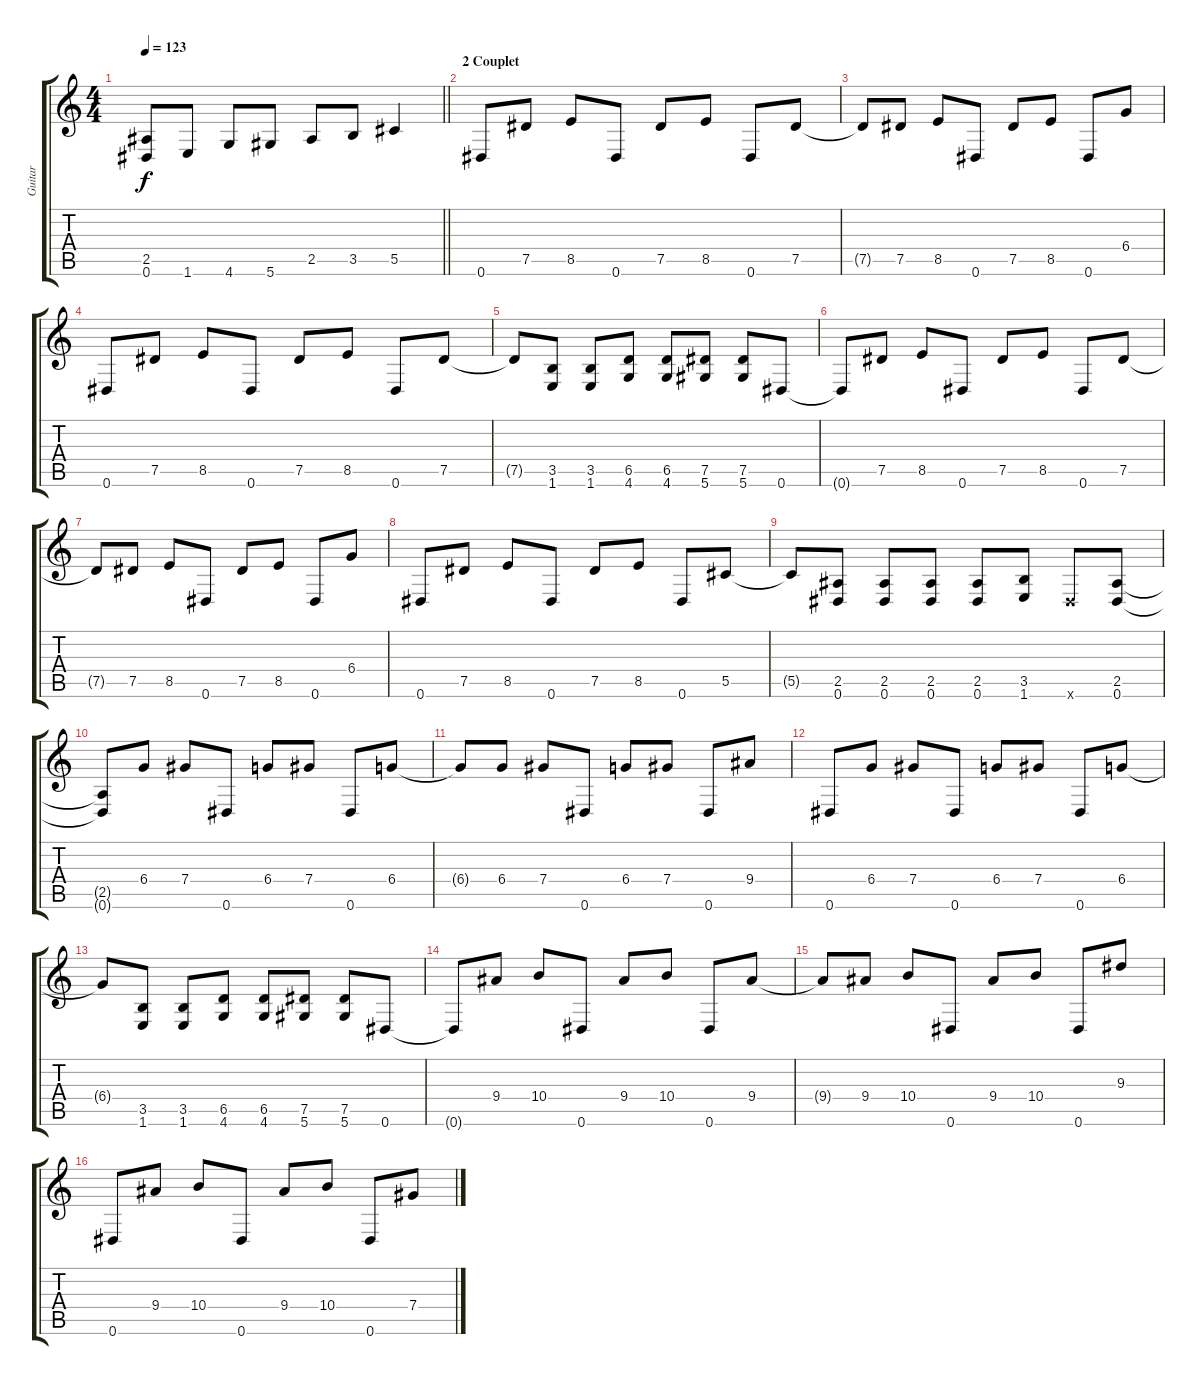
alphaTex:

\track ("Guitar" "Guitar") {instrument distortionguitar}
\staff {score tabs}
\tuning (Eb4 Bb3 Gb3 Db3 Ab2 Eb2) {hide}
\ts (4 4)
\tempo 123
\clef g2
\barLineRight lightlight
\ks c
(2.5{t} 0.6{t}).8{dy f} 1.6.8 4.6.8 5.6.8 2.5.8 3.5.8 5.5.4 |
\section ("" "2 Couplet")
0.6.8 7.5.8 8.5.8 0.6.8 7.5.8 8.5.8 0.6.8 7.5.8 |
7.5{t}.8 7.5.8 8.5.8 0.6.8 7.5.8 8.5.8 0.6.8 6.4.8 |
0.6.8 7.5.8 8.5.8 0.6.8 7.5.8 8.5.8 0.6.8 7.5.8 |
7.5{t}.8 (3.5 1.6).8 (3.5 1.6).8 (6.5 4.6).8 (6.5 4.6).8 (7.5 5.6).8 (7.5 5.6).8 0.6.8 |
0.6{t}.8 7.5.8 8.5.8 0.6.8 7.5.8 8.5.8 0.6.8 7.5.8 |
7.5{t}.8 7.5.8 8.5.8 0.6.8 7.5.8 8.5.8 0.6.8 6.4.8 |
0.6.8 7.5.8 8.5.8 0.6.8 7.5.8 8.5.8 0.6.8 5.5.8 |
5.5{t}.8 (2.5 0.6).8 (2.5 0.6).8 (2.5 0.6).8 (2.5 0.6).8 (3.5 1.6).8 0.6{x}.8 (2.5 0.6).8 |
(2.5{t} 0.6{t}).8 6.4.8 7.4.8 0.6.8 6.4.8 7.4.8 0.6.8 6.4.8 |
6.4{t}.8 6.4.8 7.4.8 0.6.8 6.4.8 7.4.8 0.6.8 9.4.8 |
0.6.8 6.4.8 7.4.8 0.6.8 6.4.8 7.4.8 0.6.8 6.4.8 |
6.4{t}.8 (3.5 1.6).8 (3.5 1.6).8 (6.5 4.6).8 (6.5 4.6).8 (7.5 5.6).8 (7.5 5.6).8 0.6.8 |
0.6{t}.8 9.4.8 10.4.8 0.6.8 9.4.8 10.4.8 0.6.8 9.4.8 |
9.4{t}.8 9.4.8 10.4.8 0.6.8 9.4.8 10.4.8 0.6.8 9.3.8 |
0.6.8 9.4.8 10.4.8 0.6.8 9.4.8 10.4.8 0.6.8 7.4.8
